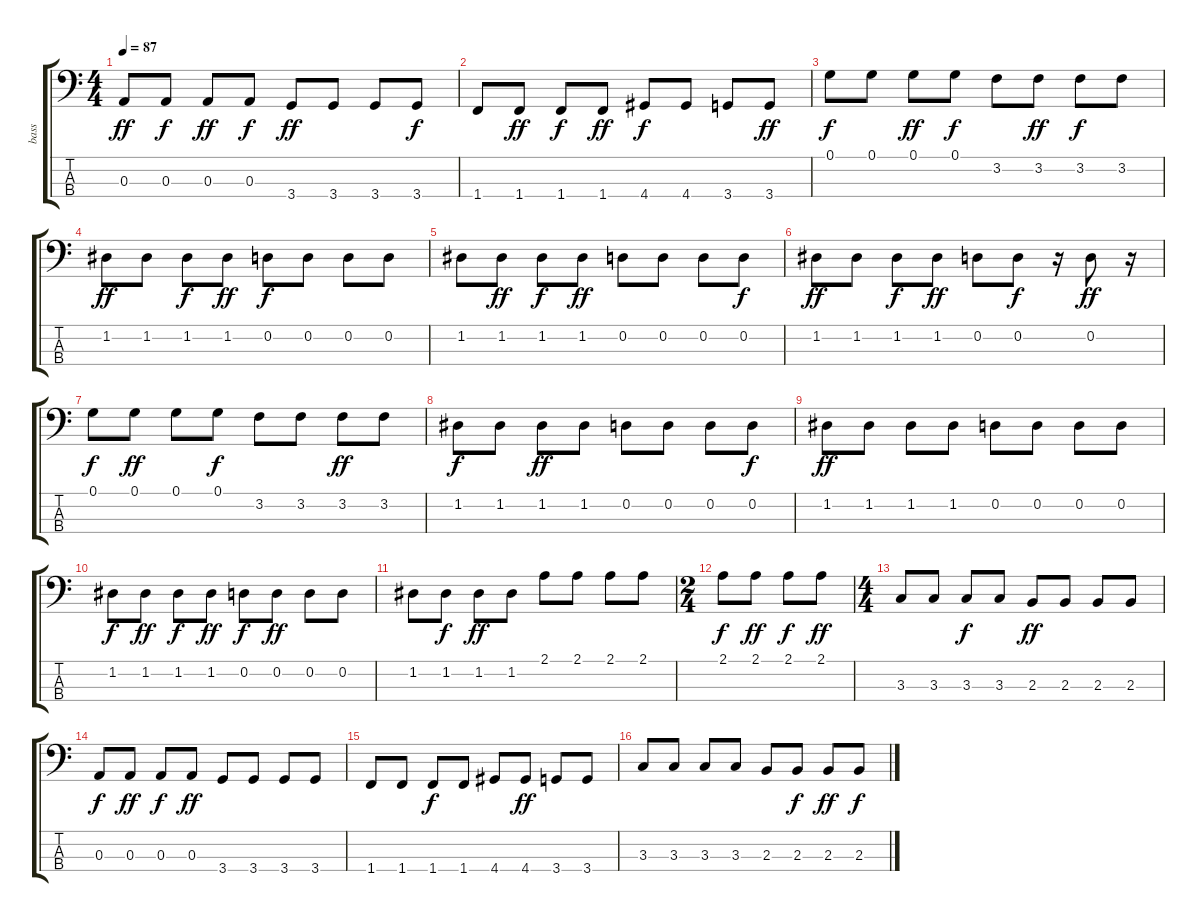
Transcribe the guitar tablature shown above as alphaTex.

\track ("bass" "bass") {instrument electricbassfinger}
\staff {score tabs}
\tuning (G2 D2 A1 E1) {hide}
\ts (4 4)
\tempo 87
\clef f4
\ks c
0.3.8{dy ff} 0.3.8{dy f} 0.3.8{dy ff} 0.3.8{dy f} 3.4.8{dy ff} 3.4.8 3.4.8 3.4.8{dy f} |
1.4.8 1.4.8{dy ff} 1.4.8{dy f} 1.4.8{dy ff} 4.4.8{dy f} 4.4.8 3.4.8 3.4.8{dy ff} |
0.1.8{dy f} 0.1.8 0.1.8{dy ff} 0.1.8{dy f} 3.2.8 3.2.8{dy ff} 3.2.8{dy f} 3.2.8 |
1.2.8{dy ff} 1.2.8 1.2.8{dy f} 1.2.8{dy ff} 0.2.8{dy f} 0.2.8 0.2.8 0.2.8 |
1.2.8 1.2.8{dy ff} 1.2.8{dy f} 1.2.8{dy ff} 0.2.8 0.2.8 0.2.8 0.2.8{dy f} |
1.2.8{dy ff} 1.2.8 1.2.8{dy f} 1.2.8{dy ff} 0.2.8 0.2.8{dy f} r.16 0.2.8{dy ff} r.16 |
0.1.8{dy f} 0.1.8{dy ff} 0.1.8 0.1.8{dy f} 3.2.8 3.2.8 3.2.8{dy ff} 3.2.8 |
1.2.8{dy f} 1.2.8 1.2.8{dy ff} 1.2.8 0.2.8 0.2.8 0.2.8 0.2.8{dy f} |
1.2.8{dy ff} 1.2.8 1.2.8 1.2.8 0.2.8 0.2.8 0.2.8 0.2.8 |
1.2.8{dy f} 1.2.8{dy ff} 1.2.8{dy f} 1.2.8{dy ff} 0.2.8{dy f} 0.2.8{dy ff} 0.2.8 0.2.8 |
1.2.8 1.2.8{dy f} 1.2.8{dy ff} 1.2.8 2.1.8 2.1.8 2.1.8 2.1.8 |
\ts (2 4)
2.1.8{dy f} 2.1.8{dy ff} 2.1.8{dy f} 2.1.8{dy ff} |
\ts (4 4)
3.3.8 3.3.8 3.3.8{dy f} 3.3.8 2.3.8{dy ff} 2.3.8 2.3.8 2.3.8 |
0.3.8{dy f} 0.3.8{dy ff} 0.3.8{dy f} 0.3.8{dy ff} 3.4.8 3.4.8 3.4.8 3.4.8 |
1.4.8 1.4.8 1.4.8{dy f} 1.4.8 4.4.8 4.4.8{dy ff} 3.4.8 3.4.8 |
3.3.8 3.3.8 3.3.8 3.3.8 2.3.8 2.3.8{dy f} 2.3.8{dy ff} 2.3.8{dy f}
